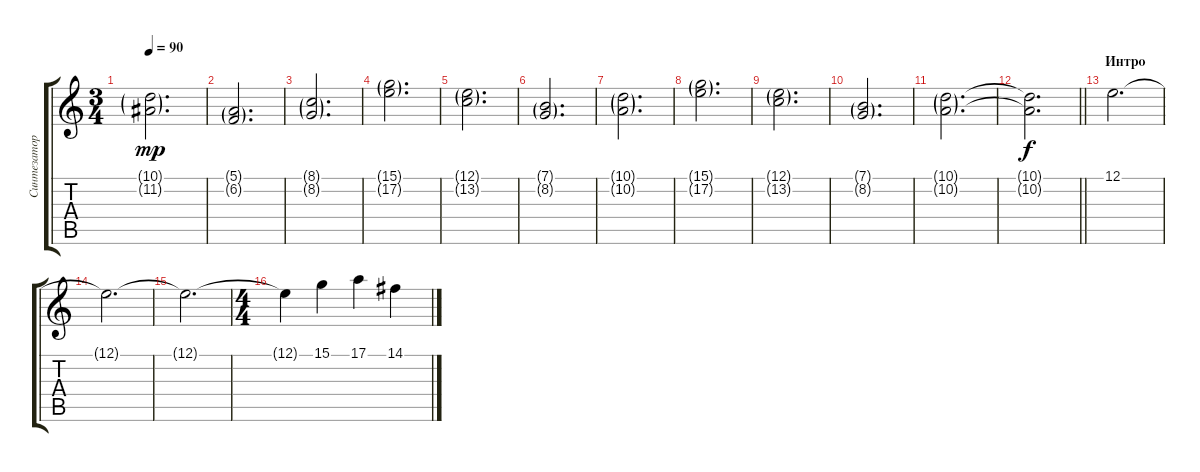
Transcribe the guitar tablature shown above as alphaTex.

\track ("Синтезатор 1" "Синтезатор") {instrument stringensemble1}
\staff {score tabs}
\tuning (E4 B3 G3 D3 A2 E2) {hide}
\ts (3 4)
\tempo 90
\clef g2
\ks c
(10.1{g} 11.2{g}).2{d dy mp} |
(5.1{g} 6.2{g}).2{d} |
(8.1{g} 8.2{g}).2{d} |
(15.1{g} 17.2{g}).2{d} |
(12.1{g} 13.2{g}).2{d} |
(7.1{g} 8.2{g}).2{d} |
(10.1{g} 10.2{g}).2{d} |
(15.1{g} 17.2{g}).2{d} |
(12.1{g} 13.2{g}).2{d} |
(7.1{g} 8.2{g}).2{d} |
(10.1{g} 10.2{g}).2{d} |
\barLineRight lightlight
(10.1{t} 10.2{t}).2{d dy f} |
\section ("" "Интро")
12.1.2{d} |
12.1{t}.2{d} |
12.1{t}.2{d} |
\ts (4 4)
12.1{t}.4 15.1.4 17.1.4 14.1.4
